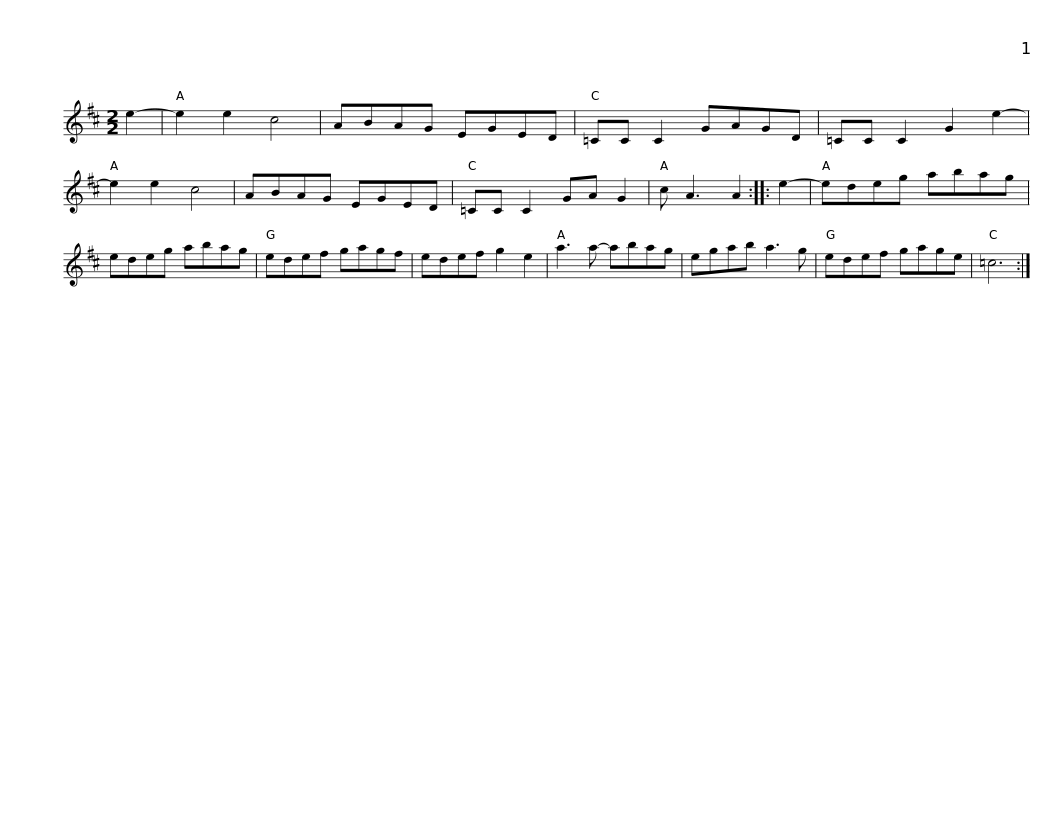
X:1
L:1/8
M:2/2
I:linebreak $
K:D
V:1 treble
V:1
 e2- | e2 e2 c4 | ABAG EGED | =CC C2 GAGD | =CC C2 G2 e2- | %5
 e2 e2 c4 | ABAG EGED |$ =CC C2 GA G2 | c A3 A2 :: e2- | %10
 edeg abag | edeg abag | edef gagf |$ edef g2 e2 | a3 a- abag | %15
 egab a3 g | edef gage | =c6 :| %18
